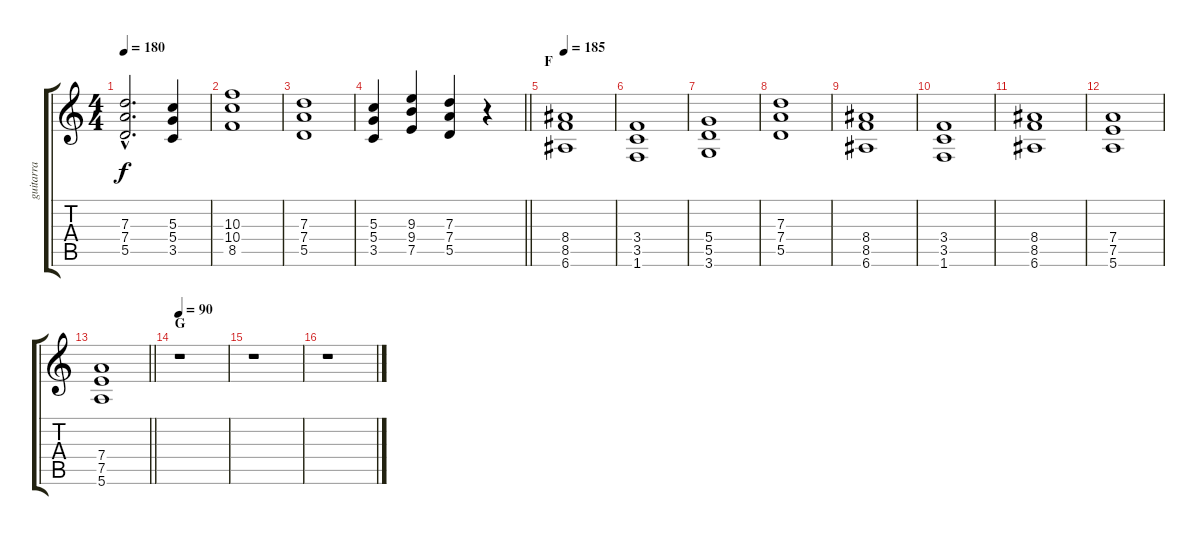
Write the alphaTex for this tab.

\track ("guitarra" "guitarra") {instrument distortionguitar}
\staff {score tabs}
\tuning (E4 B3 G3 D3 A2 E2) {hide}
\ts (4 4)
\tempo 180
\clef g2
\ks c
(7.3{hac} 7.4{hac} 5.5{hac}).2{d dy f} (5.3 5.4 3.5).4 |
(10.3 10.4 8.5).1 |
(7.3 7.4 5.5).1 |
\barLineRight lightlight
(5.3 5.4 3.5).4 (9.3 9.4 7.5).4 (7.3 7.4 5.5).4 r.4 |
\section ("" "F")
\tempo 185
(8.4 8.5 6.6).1{volume 11} |
(3.4 3.5 1.6).1 |
(5.4 5.5 3.6).1 |
(7.3 7.4 5.5).1 |
(8.4 8.5 6.6).1 |
(3.4 3.5 1.6).1 |
(8.4 8.5 6.6).1 |
(7.4 7.5 5.6).1 |
\barLineRight lightlight
(7.4 7.5 5.6).1 |
\section ("" "G")
\tempo 90
r.1 |
r.1 |
r.1
